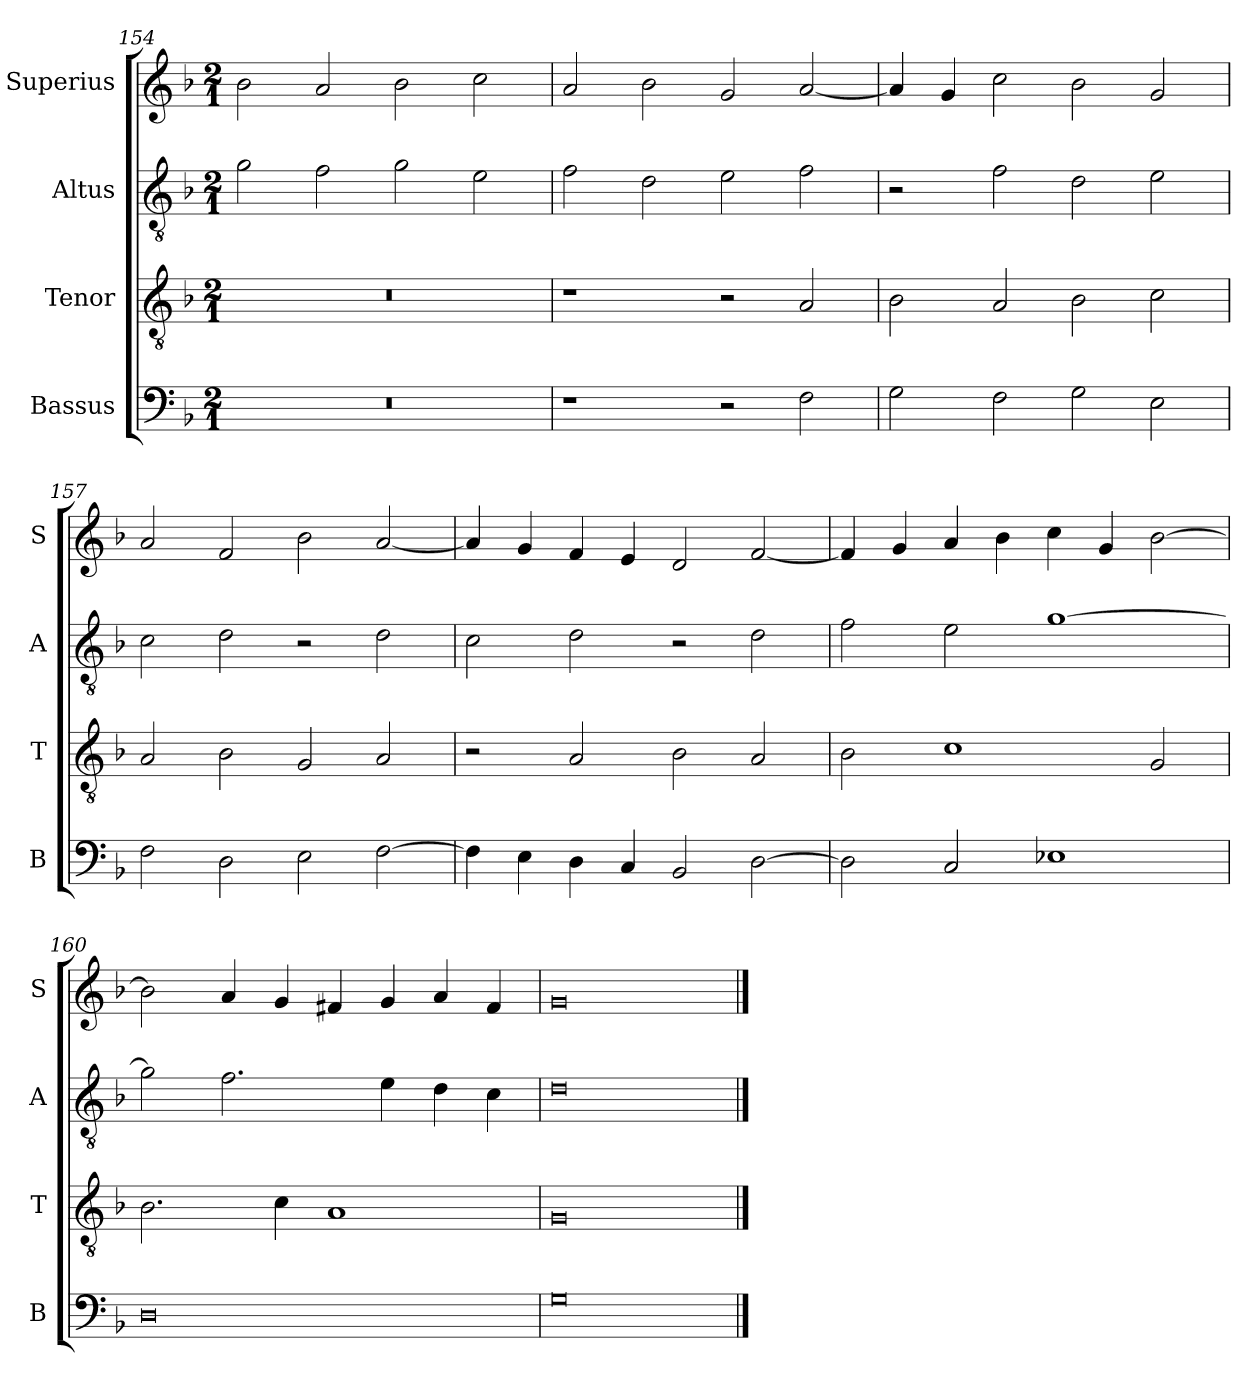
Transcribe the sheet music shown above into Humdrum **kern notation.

**kern	**kern	**kern	**kern
*part4	*part3	*part2	*part1
*staff4	*staff3	*staff2	*staff1
*I"Bassus	*I"Tenor	*I"Altus	*I"Superius
*I'B	*I'T	*I'A	*I'S
*clefF4	*clefGv2	*clefGv2	*clefG2
*k[b-]	*k[b-]	*k[b-]	*k[b-]
*M2/1	*M2/1	*M2/1	*M2/1
=154	=154	=154	=154
0r	0r	2g\	2b-\
.	.	2f\	2a/
.	.	2g\	2b-\
.	.	2e\	2cc\
=155	=155	=155	=155
1r	1r	2f\	2a/
.	.	2d\	2b-\
2r	2r	2e\	2g/
2F\	2A/	2f\	[2a/
=156	=156	=156	=156
2G\	2B-\	2r	4a/]
.	.	.	4g/
2F\	2A/	2f\	2cc\
2G\	2B-\	2d\	2b-\
2E\	2c\	2e\	2g/
=157	=157	=157	=157
2F\	2A/	2c\	2a/
2D\	2B-\	2d\	2f/
2E\	2G/	2r	2b-\
[2F\	2A/	2d\	[2a/
=158	=158	=158	=158
4F\]	2r	2c\	4a/]
4E\	.	.	4g/
4D\	2A/	2d\	4f/
4C/	.	.	4e/
2BB-/	2B-\	2r	2d/
[2D\	2A/	2d\	[2f/
=159	=159	=159	=159
2D\]	2B-\	2f\	4f/]
.	.	.	4g/
2C/	1c	2e\	4a/
.	.	.	4b-\
1E-X	.	[1g	4cc\
.	.	.	4g/
.	2G/	.	[2b-\
=160	=160	=160	=160
0D	2.B-\	2g\]	2b-\]
.	.	2.f\	4a/
.	4c\	.	4g/
.	1A	.	4f#X/
.	.	4e\	4g/
.	.	4d\	4a/
.	.	4c\	4f#/
=161	=161	=161	=161
0G	0G	0d	0g
==	==	==	==
*-	*-	*-	*-
